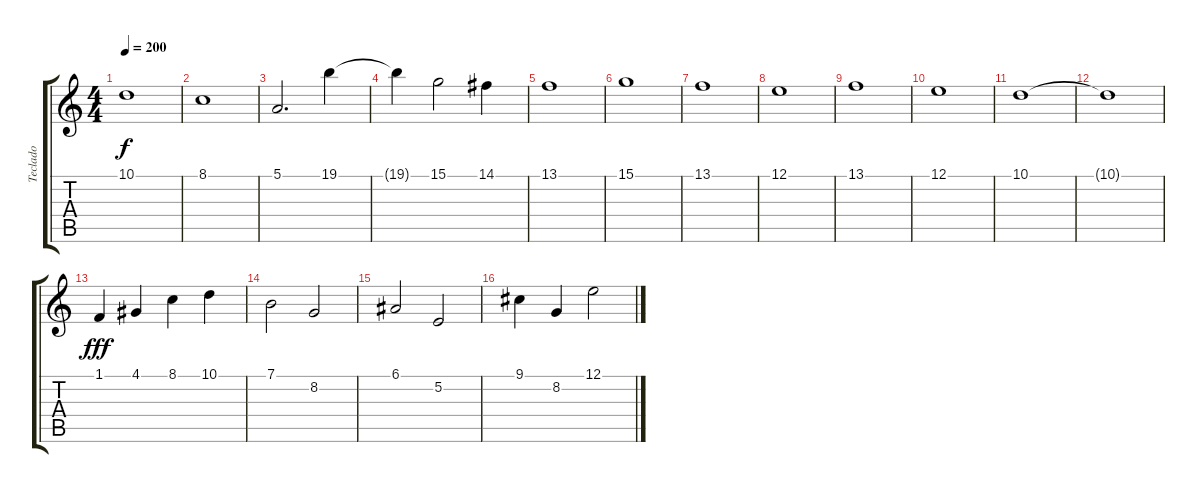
\track ("Teclado" "Teclado") {instrument vibraphone}
\staff {score tabs}
\tuning (E4 B3 G3 D3 A2 E2) {hide}
\ts (4 4)
\tempo 200
\clef g2
\ks c
10.1.1{dy f} |
8.1.1 |
5.1.2{d} 19.1.4 |
19.1{t}.4 15.1.2 14.1.4 |
13.1.1 |
15.1.1 |
13.1.1 |
12.1.1 |
13.1.1 |
12.1.1 |
10.1.1 |
10.1{t}.1 |
1.1.4{dy fff} 4.1.4 8.1.4 10.1.4 |
7.1.2 8.2.2 |
6.1.2 5.2.2 |
9.1.4 8.2.4 12.1.2
